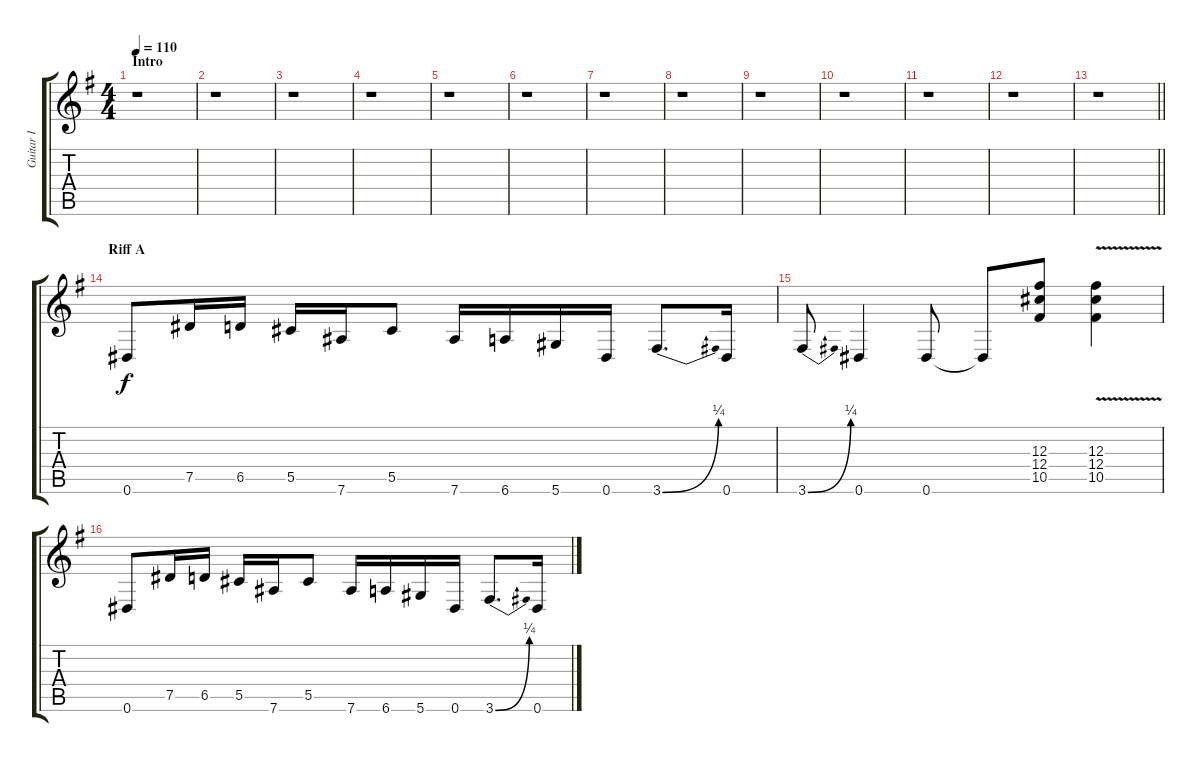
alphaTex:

\track ("Guitar I" "Guitar I") {instrument distortionguitar}
\staff {score tabs}
\tuning (Eb4 Bb3 Gb3 Db3 Ab2 Eb2) {hide}
\ts (4 4)
\section ("" "Intro")
\tempo 110
\clef g2
\ks eminor
r.1{dy f instrument distortionguitar} |
r.1 |
r.1 |
r.1 |
r.1 |
r.1 |
r.1 |
r.1 |
r.1 |
r.1 |
r.1 |
r.1 |
\barLineRight lightlight
r.1 |
\section ("" "Riff A")
0.6.8 7.5.16 6.5.16 5.5.16 7.6.16 5.5.8 7.6.16 6.6.16 5.6.16 0.6.16 3.6{be (bend 0 0 60 1)}.8{d} 0.6.16 |
3.6{be (bend 0 0 60 1)}.8 0.6.4 0.6.8 0.6{t}.8 (12.3 12.4 10.5).8 (12.3{v} 12.4{v} 10.5{v}).4 |
0.6.8 7.5.16 6.5.16 5.5.16 7.6.16 5.5.8 7.6.16 6.6.16 5.6.16 0.6.16 3.6{be (bend 0 0 60 1)}.8{d} 0.6.16
